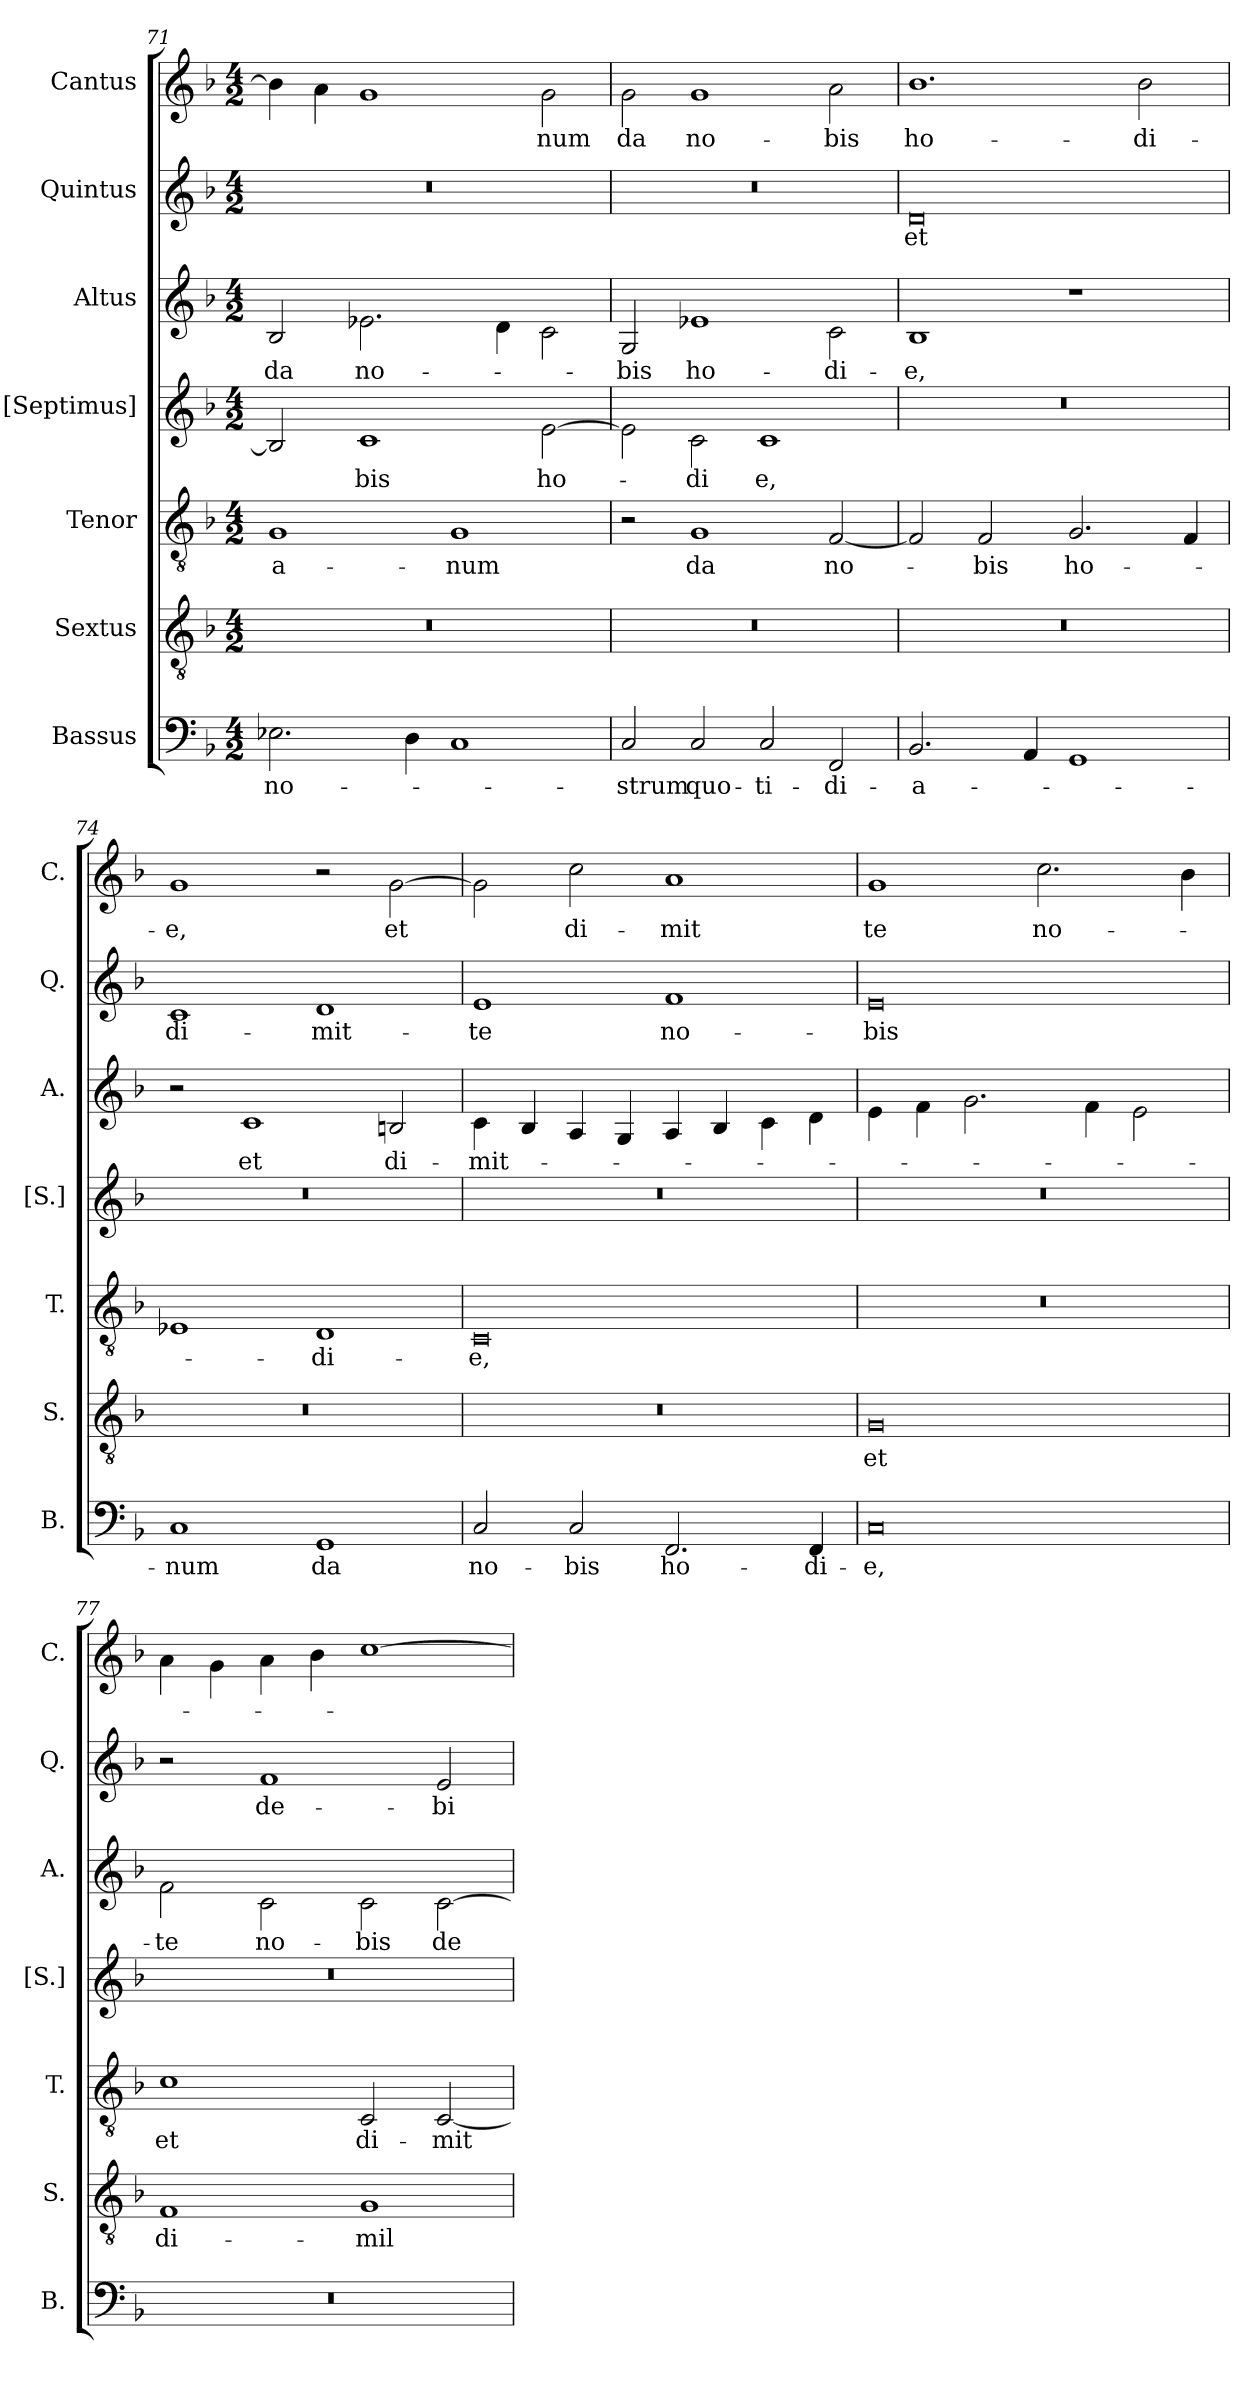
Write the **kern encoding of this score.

**kern	**text	**kern	**text	**kern	**text	**kern	**text	**kern	**text	**kern	**text	**kern	**text
*part7	*part7	*part6	*part6	*part5	*part5	*part4	*part4	*part3	*part3	*part2	*part2	*part1	*part1
*staff7	*staff7	*staff6	*staff6	*staff5	*staff5	*staff4	*staff4	*staff3	*staff3	*staff2	*staff2	*staff1	*staff1
*I"Bassus	*	*I"Sextus	*	*I"Tenor	*	*I"[Septimus]	*	*I"Altus	*	*I"Quintus	*	*I"Cantus	*
*I'B.	*	*I'S.	*	*I'T.	*	*I'[S.]	*	*I'A.	*	*I'Q.	*	*I'C.	*
*clefF4	*	*clefGv2	*	*clefGv2	*	*clefG2	*	*clefG2	*	*clefG2	*	*clefG2	*
*k[b-]	*	*k[b-]	*	*k[b-]	*	*k[b-]	*	*k[b-]	*	*k[b-]	*	*k[b-]	*
*M4/2	*	*M4/2	*	*M4/2	*	*M4/2	*	*M4/2	*	*M4/2	*	*M4/2	*
=71	=71	=71	=71	=71	=71	=71	=71	=71	=71	=71	=71	=71	=71
2.E-X\	no-	0r	.	1G	-a-	2B-/]	.	2B-/	da	0r	.	4b-\]	.
.	.	.	.	.	.	.	.	.	.	.	.	4a\	.
.	.	.	.	.	.	1c	-bis	2.e-X\	no-	.	.	1g	.
4D\	.	.	.	.	.	.	.	.	.	.	.	.	.
1C	.	.	.	1G	-num	.	.	.	.	.	.	.	.
.	.	.	.	.	.	.	.	4d\	.	.	.	.	.
.	.	.	.	.	.	[2e\	ho-	2c\	.	.	.	2g\	-num
!!LO:PB:g=z
=72	=72	=72	=72	=72	=72	=72	=72	=72	=72	=72	=72	=72	=72
2C/	-strum	0r	.	2r	.	2e\]	.	2G/	-bis	0r	.	2g\	da
2C/	quo-	.	.	1G	da	2c\	-di	1e-X	ho-	.	.	1g	no-
2C/	-ti-	.	.	.	.	1c	e,	.	.	.	.	.	.
2FF/	-di-	.	.	[2F/	no-	.	.	2c\	-di-	.	.	2a\	-bis
=73	=73	=73	=73	=73	=73	=73	=73	=73	=73	=73	=73	=73	=73
2.BB-/	-a-	0r	.	2F/]	.	0r	.	1B-	-e,	0d	et	1.b-	ho-
.	.	.	.	2F/	-bis	.	.	.	.	.	.	.	.
4AA/	.	.	.	.	.	.	.	.	.	.	.	.	.
1GG	.	.	.	2.G/	ho-	.	.	1r	.	.	.	.	.
.	.	.	.	.	.	.	.	.	.	.	.	2b-\	-di-
.	.	.	.	4F/	.	.	.	.	.	.	.	.	.
=74	=74	=74	=74	=74	=74	=74	=74	=74	=74	=74	=74	=74	=74
1C	-num	0r	.	1E-X	.	0r	.	2r	.	1c	di-	1g	-e,
.	.	.	.	.	.	.	.	1c	et	.	.	.	.
1GG	da	.	.	1D	-di-	.	.	.	.	1d	-mit-	2r	.
.	.	.	.	.	.	.	.	2Bn/	di-	.	.	[2g\	et
=75	=75	=75	=75	=75	=75	=75	=75	=75	=75	=75	=75	=75	=75
2C/	no-	0r	.	0C	-e,	0r	.	4c\	-mit-	1e	-te	2g\]	.
.	.	.	.	.	.	.	.	4B-/	.	.	.	.	.
2C/	-bis	.	.	.	.	.	.	4A/	.	.	.	2cc\	di-
.	.	.	.	.	.	.	.	4G/	.	.	.	.	.
2.FF/	ho-	.	.	.	.	.	.	4A/	.	1f	no-	1a	-mit
.	.	.	.	.	.	.	.	4B-/	.	.	.	.	.
.	.	.	.	.	.	.	.	4c\	.	.	.	.	.
4FF/	-di-	.	.	.	.	.	.	4d\	.	.	.	.	.
=76	=76	=76	=76	=76	=76	=76	=76	=76	=76	=76	=76	=76	=76
0C	-e,	0G	et	0r	.	0r	.	4e\	.	0e	-bis	1g	te
.	.	.	.	.	.	.	.	4f\	.	.	.	.	.
.	.	.	.	.	.	.	.	2.g\	.	.	.	.	.
.	.	.	.	.	.	.	.	.	.	.	.	2.cc\	no-
.	.	.	.	.	.	.	.	4f\	.	.	.	.	.
.	.	.	.	.	.	.	.	2e\	.	.	.	.	.
.	.	.	.	.	.	.	.	.	.	.	.	4b-\	.
=77	=77	=77	=77	=77	=77	=77	=77	=77	=77	=77	=77	=77	=77
0r	.	1F	di-	1c	et	0r	.	2f\	-te	2r	.	4a\	.
.	.	.	.	.	.	.	.	.	.	.	.	4g\	.
.	.	.	.	.	.	.	.	2c\	no-	1f	de-	4a\	.
.	.	.	.	.	.	.	.	.	.	.	.	4b-\	.
.	.	1G	-mil-	2C/	di-	.	.	2c\	-bis	.	.	[1cc	.
.	.	.	.	[2C/	-mit	.	.	[2c\	de-	2e/	-bi-	.	.
=	=	=	=	=	=	=	=	=	=	=	=	=	=
*-	*-	*-	*-	*-	*-	*-	*-	*-	*-	*-	*-	*-	*-
